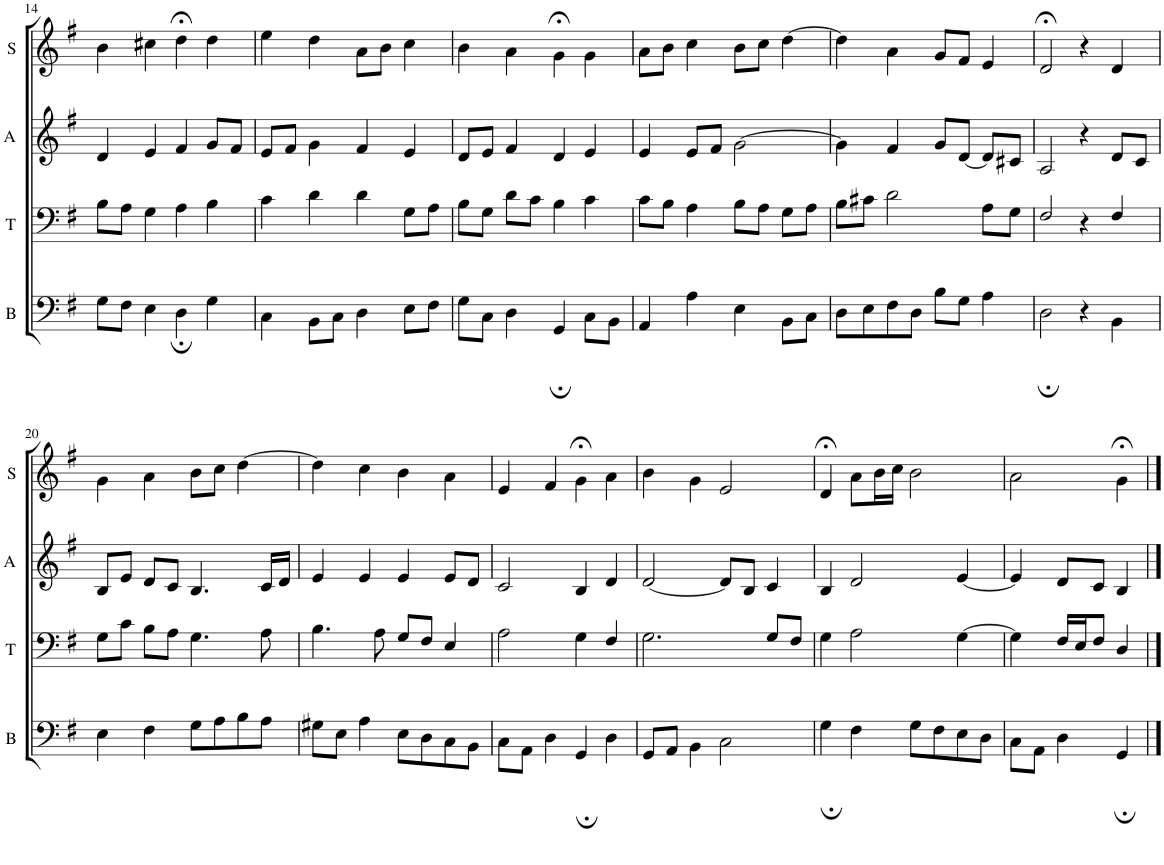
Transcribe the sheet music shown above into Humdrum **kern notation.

**kern	**kern	**kern	**kern
*part4	*part3	*part2	*part1
*staff4	*staff3	*staff2	*staff1
*I"B	*I"T	*I"A	*I"S
*I'B	*I'T	*I'A	*I'S
!!LO:PB:g=z
*clefF4	*clefF4	*clefG2	*clefG2
*k[f#]	*k[f#]	*k[f#]	*k[f#]
*M4/4	*M4/4	*M4/4	*M4/4
=14	=14	=14	=14
8G\L	8B\L	4d/	4b\
8F#\J	8A\J	.	.
4E\	4G\	4e/	4cc#X\
4D;\	4A\	4f#/	4dd;<\
4G\	4B\	8g/L	4dd\
.	.	8f#/J	.
=15	=15	=15	=15
4C\	4c\	8e/L	4ee\
.	.	8f#/J	.
8BB\L	4d\	4g\	4dd\
8C\J	.	.	.
4D\	4d\	4f#/	8a\L
.	.	.	8b\J
8E\L	8G\L	4e/	4cc\
8F#\J	8A\J	.	.
=16	=16	=16	=16
8G\L	8B\L	8d/L	4b\
8C\J	8G\J	8e/J	.
4D\	8d\L	4f#/	4a\
.	8c\J	.	.
4GG;/	4B\	4d/	4g;<\
8C\L	4c\	4e/	4g\
8BB\J	.	.	.
=17	=17	=17	=17
4AA/	8c\L	4e/	8a\L
.	8B\J	.	8b\J
4A\	4A\	8e/L	4cc\
.	.	8f#/J	.
4E\	8B\L	[2g\	8b\L
.	8A\J	.	8cc\J
8BB\L	8G\L	.	[4dd\
8C\J	8A\J	.	.
=18	=18	=18	=18
8D\L	8B\L	4g\]	4dd\]
8E\	8c#X\J	.	.
8F#\	2d\	4f#/	4a\
8D\J	.	.	.
8B\L	.	8g/L	8g/L
8G\J	.	[8d/J	8f#/J
4A\	8A\L	8d/L]	4e/
.	8G\J	8c#X/J	.
=19	=19	=19	=19
2D;\	2F#/	2A/	2d;</
4r	4r	4r	4r
4BB\	4F#/	8d/L	4d/
.	.	8c/J	.
!!LO:LB:g=z
=20	=20	=20	=20
4E\	8G\L	8B/L	4g\
.	8c\J	8e/J	.
4F#\	8B\L	8d/L	4a\
.	8A\J	8c/J	.
8G\L	4.G\	4.B/	8b\L
8A\	.	.	8cc\J
8B\	.	.	[4dd\
8A\J	8A\	16c/LL	.
.	.	16d/JJ	.
=21	=21	=21	=21
8G#X\L	4.B\	4e/	4dd\]
8E\J	.	.	.
4A\	.	4e/	4cc\
.	8A\	.	.
8E\L	8G/L	4e/	4b\
8D\	8F#/J	.	.
8C\	4E/	8e/L	4a\
8BB\J	.	8d/J	.
=22	=22	=22	=22
8C\L	2A\	2c/	4e/
8AA\J	.	.	.
4D\	.	.	4f#/
4GG;/	4G\	4B/	4g;<\
4D\	4F#/	4d/	4a\
=23	=23	=23	=23
8GG/L	2.G\	[2d/	4b\
8AA/J	.	.	.
4BB\	.	.	4g\
2C\	.	8d/L]	2e/
.	.	8B/J	.
.	8G/L	4c/	.
.	8F#/J	.	.
=24	=24	=24	=24
4G;\	4G\	4B/	4d;</
4F#\	2A\	2d/	8a\L
.	.	.	16b\L
.	.	.	16cc\JJ
8G\L	.	.	2b\
8F#\	.	.	.
8E\	[4G\	[4e/	.
8D\J	.	.	.
=25	=25	=25	=25
8C\L	4G\]	4e/]	2a\
8AA\J	.	.	.
4D\	16F#/LL	8d/L	.
.	16E/J	.	.
.	8F#/J	8c/J	.
4GG;/	4D/	4B/	4g;<\
==	==	==	==
*-	*-	*-	*-
